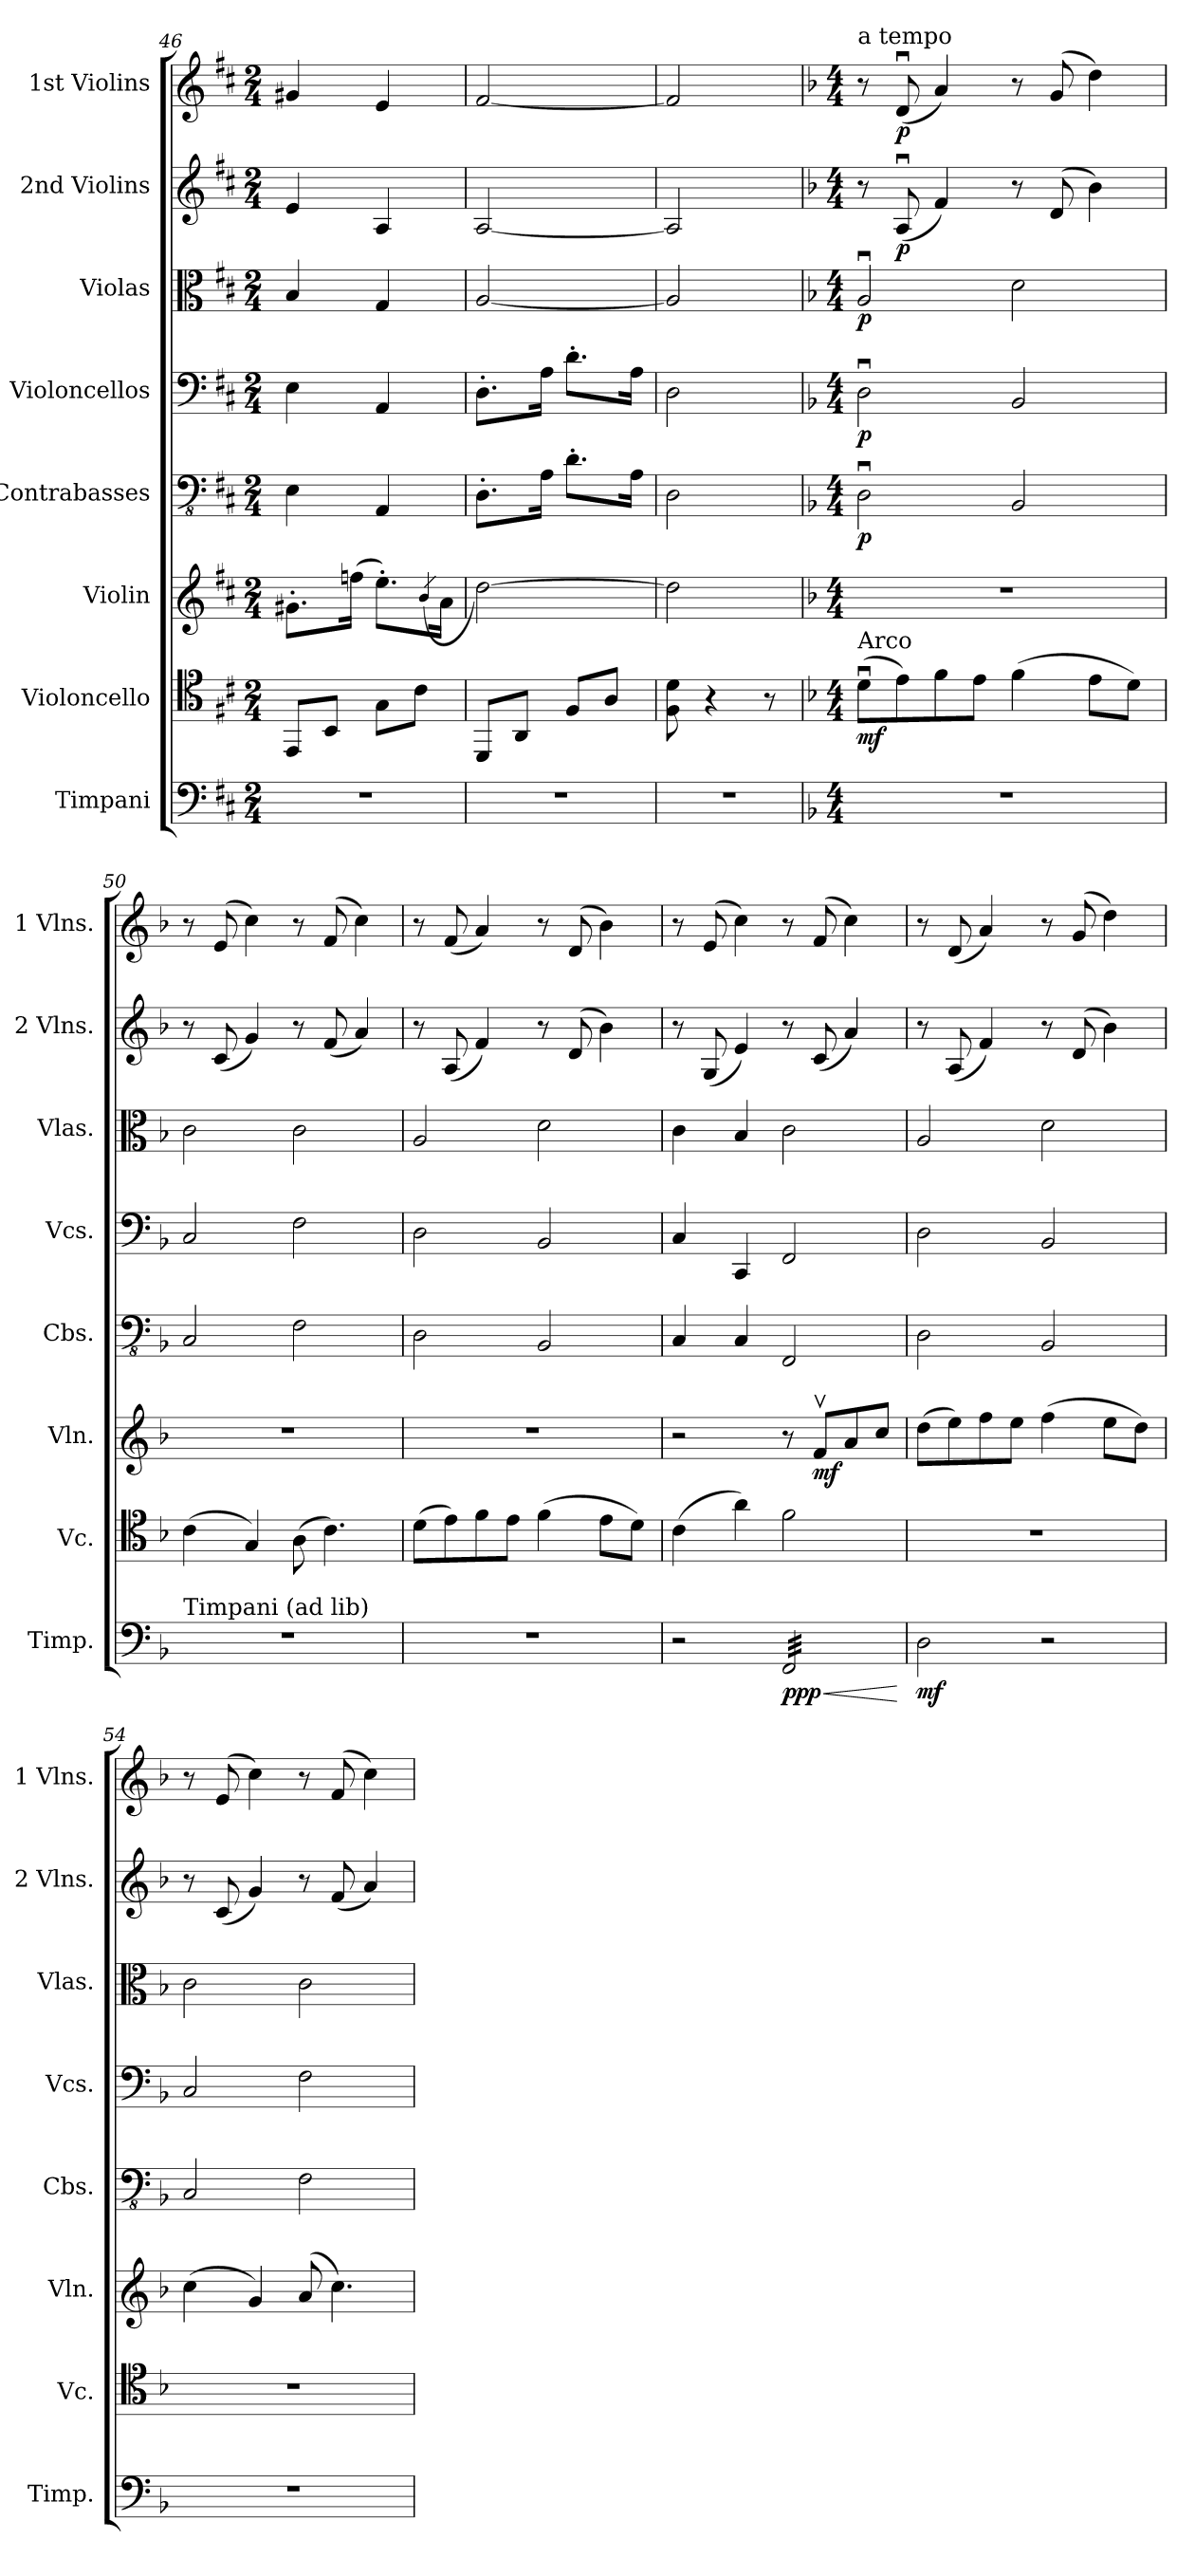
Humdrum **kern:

**kern	**dynam	**kern	**dynam	**kern	**dynam	**kern	**dynam	**kern	**dynam	**kern	**dynam	**kern	**dynam	**kern	**dynam
*part8	*part8	*part7	*part7	*part6	*part6	*part5	*part5	*part4	*part4	*part3	*part3	*part2	*part2	*part1	*part1
*staff8	*staff8	*staff7	*staff7	*staff6	*staff6	*staff5	*staff5	*staff4	*staff4	*staff3	*staff3	*staff2	*staff2	*staff1	*staff1
*I"Timpani	*	*I"Violoncello	*	*I"Violin	*	*I"Contrabasses	*	*I"Violoncellos	*	*I"Violas	*	*I"2nd Violins	*	*I"1st Violins	*
*I'Timp.	*	*I'Vc.	*	*I'Vln.	*	*I'Cbs.	*	*I'Vcs.	*	*I'Vlas.	*	*I'2 Vlns.	*	*I'1 Vlns.	*
*clefF4	*	*clefC4	*	*clefG2	*	*clefFv4	*	*clefF4	*	*clefC3	*	*clefG2	*	*clefG2	*
*k[f#c#]	*	*k[f#c#]	*	*k[f#c#]	*	*k[f#c#]	*	*k[f#c#]	*	*k[f#c#]	*	*k[f#c#]	*	*k[f#c#]	*
*M2/4	*	*M2/4	*	*M2/4	*	*M2/4	*	*M2/4	*	*M2/4	*	*M2/4	*	*M2/4	*
*MM81	*	*MM81	*	*MM81	*	*MM81	*	*MM81	*	*MM81	*	*MM81	*	*MM81	*
=46	=46	=46	=46	=46	=46	=46	=46	=46	=46	=46	=46	=46	=46	=46	=46
2r	.	8EE/L	.	8.g#X'\L	.	4EE\	.	4E\	.	4B/	.	4e/	.	4g#X/	.
.	.	8BB/J	.	.	.	.	.	.	.	.	.	.	.	.	.
.	.	.	.	(16ffn\Jk	.	.	.	.	.	.	.	.	.	.	.
*	*	*	*	*	*	*	*	*	*	*	*	*	*	*MM77	*
.	.	8G\L	.	8.ee'\L)	.	4AAA/	.	4AA/	.	4G/	.	4A/	.	4e/	.
.	.	8c#\J	.	.	.	.	.	.	.	.	.	.	.	.	.
.	.	.	.	(4qb/	.	.	.	.	.	.	.	.	.	.	.
.	.	.	.	16a\Jk	.	.	.	.	.	.	.	.	.	.	.
=47	=47	=47	=47	=47	=47	=47	=47	=47	=47	=47	=47	=47	=47	=47	=47
*	*	*	*	*	*	*	*	*	*	*	*	*	*	*MM74	*
2r	.	8DD/L	.	[2dd\)	.	8.DD'\L	.	8.D'\L	.	[2A/	.	[2A/	.	[2f#/	.
.	.	8AA/J	.	.	.	.	.	.	.	.	.	.	.	.	.
.	.	.	.	.	.	16AA\Jk	.	16A\Jk	.	.	.	.	.	.	.
.	.	8F#/L	.	.	.	8.D'\L	.	8.d'\L	.	.	.	.	.	.	.
.	.	8A/J	.	.	.	.	.	.	.	.	.	.	.	.	.
.	.	.	.	.	.	16AA\Jk	.	16A\Jk	.	.	.	.	.	.	.
=48	=48	=48	=48	=48	=48	=48	=48	=48	=48	=48	=48	=48	=48	=48	=48
2r	.	8F#\ 8d\	.	2dd\]	.	2DD\	.	2D\	.	2A/]	.	2A/]	.	2f#/]	.
.	.	4r	.	.	.	.	.	.	.	.	.	.	.	.	.
.	.	8r	.	.	.	.	.	.	.	.	.	.	.	.	.
=49	=49	=49	=49	=49	=49	=49	=49	=49	=49	=49	=49	=49	=49	=49	=49
!!LO:REH:place=s1:a:B:fs=14:t=D
*k[b-]	*	*k[b-]	*	*k[b-]	*	*k[b-]	*	*k[b-]	*	*k[b-]	*	*k[b-]	*	*k[b-]	*
*M4/4	*	*M4/4	*	*M4/4	*	*M4/4	*	*M4/4	*	*M4/4	*	*M4/4	*	*M4/4	*
*	*	*	*	*	*	*	*	*	*	*	*	*	*	*MM90	*
!	!	!	!	!	!	!	!	!	!	!	!	!	!	!LO:TX:a:t=a tempo	!
!	!	!LO:TX:a:t=Arco	!	!	!	!	!	!	!	!	!	!	!	!	!
!	!	!	!LO:DY:b	!	!	!	!LO:DY:b	!	!LO:DY:b	!	!LO:DY:b	!	!	!	!
1r	.	(8du\L	mf	1r	.	2DDu\	p	2Du\	p	2Au/	p	8r	.	8r	.
!	!	!	!	!	!	!	!	!	!	!	!	!	!LO:DY:b	!	!LO:DY:b
.	.	8e\)	.	.	.	.	.	.	.	.	.	(8Au/	p	(8du/	p
.	.	8f\	.	.	.	.	.	.	.	.	.	4f/)	.	4a/)	.
.	.	8e\J	.	.	.	.	.	.	.	.	.	.	.	.	.
.	.	(4f\	.	.	.	2BBB-/	.	2BB-/	.	2d\	.	8r	.	8r	.
.	.	.	.	.	.	.	.	.	.	.	.	(8d/	.	(8g/	.
.	.	8e\L	.	.	.	.	.	.	.	.	.	4b-\)	.	4dd\)	.
.	.	8d\J)	.	.	.	.	.	.	.	.	.	.	.	.	.
=50	=50	=50	=50	=50	=50	=50	=50	=50	=50	=50	=50	=50	=50	=50	=50
!LO:TX:a:t=Timpani (ad lib)	!	!	!	!	!	!	!	!	!	!	!	!	!	!	!
1r	.	(4c\	.	1r	.	2CC/	.	2C/	.	2c\	.	8r	.	8r	.
.	.	.	.	.	.	.	.	.	.	.	.	(8c/	.	(8e/	.
.	.	4G/)	.	.	.	.	.	.	.	.	.	4g/)	.	4cc\)	.
.	.	(8A\	.	.	.	2FF\	.	2F\	.	2c\	.	8r	.	8r	.
.	.	4.c\)	.	.	.	.	.	.	.	.	.	(8f/	.	(8f/	.
.	.	.	.	.	.	.	.	.	.	.	.	4a/)	.	4cc\)	.
=51	=51	=51	=51	=51	=51	=51	=51	=51	=51	=51	=51	=51	=51	=51	=51
1r	.	(8d\L	.	1r	.	2DD\	.	2D\	.	2A/	.	8r	.	8r	.
.	.	8e\)	.	.	.	.	.	.	.	.	.	(8A/	.	(8f/	.
.	.	8f\	.	.	.	.	.	.	.	.	.	4f/)	.	4a/)	.
.	.	8e\J	.	.	.	.	.	.	.	.	.	.	.	.	.
.	.	(4f\	.	.	.	2BBB-/	.	2BB-/	.	2d\	.	8r	.	8r	.
.	.	.	.	.	.	.	.	.	.	.	.	(8d/	.	(8d/	.
.	.	8e\L	.	.	.	.	.	.	.	.	.	4b-\)	.	4b-\)	.
.	.	8d\J)	.	.	.	.	.	.	.	.	.	.	.	.	.
=52	=52	=52	=52	=52	=52	=52	=52	=52	=52	=52	=52	=52	=52	=52	=52
2r	.	(4c\	.	2r	.	4CC/	.	4C/	.	4c\	.	8r	.	8r	.
.	.	.	.	.	.	.	.	.	.	.	.	(8G/	.	(8e/	.
.	.	4a\)	.	.	.	4CC/	.	4CC/	.	4B-/	.	4e/)	.	4cc\)	.
!	!LO:HP:b	!	!	!	!	!	!	!	!	!	!	!	!	!	!
!	!LO:DY:n=1:b	!	!	!	!	!	!	!	!	!	!	!	!	!	!
*tremolo	*	*	*	*	*	*	*	*	*	*	*	*	*	*	*
32FF/LLL	< ppp	2f\	.	8r	.	2FFF/	.	2FF/	.	2c\	.	8r	.	8r	.
32FF/	.	.	.	.	.	.	.	.	.	.	.	.	.	.	.
32FF/	.	.	.	.	.	.	.	.	.	.	.	.	.	.	.
32FF/	.	.	.	.	.	.	.	.	.	.	.	.	.	.	.
!	!	!	!	!	!LO:DY:b	!	!	!	!	!	!	!	!	!	!
32FF/	.	.	.	8fv/L	mf	.	.	.	.	.	.	(8c/	.	(8f/	.
32FF/	.	.	.	.	.	.	.	.	.	.	.	.	.	.	.
32FF/	.	.	.	.	.	.	.	.	.	.	.	.	.	.	.
32FF/	.	.	.	.	.	.	.	.	.	.	.	.	.	.	.
32FF/	.	.	.	8a/	.	.	.	.	.	.	.	4a/)	.	4cc\)	.
32FF/	.	.	.	.	.	.	.	.	.	.	.	.	.	.	.
32FF/	.	.	.	.	.	.	.	.	.	.	.	.	.	.	.
32FF/	.	.	.	.	.	.	.	.	.	.	.	.	.	.	.
32FF/	.	.	.	8cc/J	.	.	.	.	.	.	.	.	.	.	.
32FF/	.	.	.	.	.	.	.	.	.	.	.	.	.	.	.
32FF/	.	.	.	.	.	.	.	.	.	.	.	.	.	.	.
32FF/JJJ	.	.	.	.	.	.	.	.	.	.	.	.	.	.	.
*Xtremolo	*	*	*	*	*	*	*	*	*	*	*	*	*	*	*
.	[	.	.	.	.	.	.	.	.	.	.	.	.	.	.
=53	=53	=53	=53	=53	=53	=53	=53	=53	=53	=53	=53	=53	=53	=53	=53
!	!LO:DY:b	!	!	!	!	!	!	!	!	!	!	!	!	!	!
2D\	mf	1r	.	(8dd\L	.	2DD\	.	2D\	.	2A/	.	8r	.	8r	.
.	.	.	.	8ee\)	.	.	.	.	.	.	.	(8A/	.	(8d/	.
.	.	.	.	8ff\	.	.	.	.	.	.	.	4f/)	.	4a/)	.
.	.	.	.	8ee\J	.	.	.	.	.	.	.	.	.	.	.
2r	.	.	.	(4ff\	.	2BBB-/	.	2BB-/	.	2d\	.	8r	.	8r	.
.	.	.	.	.	.	.	.	.	.	.	.	(8d/	.	(8g/	.
.	.	.	.	8ee\L	.	.	.	.	.	.	.	4b-\)	.	4dd\)	.
.	.	.	.	8dd\J)	.	.	.	.	.	.	.	.	.	.	.
=54	=54	=54	=54	=54	=54	=54	=54	=54	=54	=54	=54	=54	=54	=54	=54
1r	.	1r	.	(4cc\	.	2CC/	.	2C/	.	2c\	.	8r	.	8r	.
.	.	.	.	.	.	.	.	.	.	.	.	(8c/	.	(8e/	.
.	.	.	.	4g/)	.	.	.	.	.	.	.	4g/)	.	4cc\)	.
.	.	.	.	(8a/	.	2FF\	.	2F\	.	2c\	.	8r	.	8r	.
.	.	.	.	4.cc\)	.	.	.	.	.	.	.	(8f/	.	(8f/	.
.	.	.	.	.	.	.	.	.	.	.	.	4a/)	.	4cc\)	.
=	=	=	=	=	=	=	=	=	=	=	=	=	=	=	=
*-	*-	*-	*-	*-	*-	*-	*-	*-	*-	*-	*-	*-	*-	*-	*-
